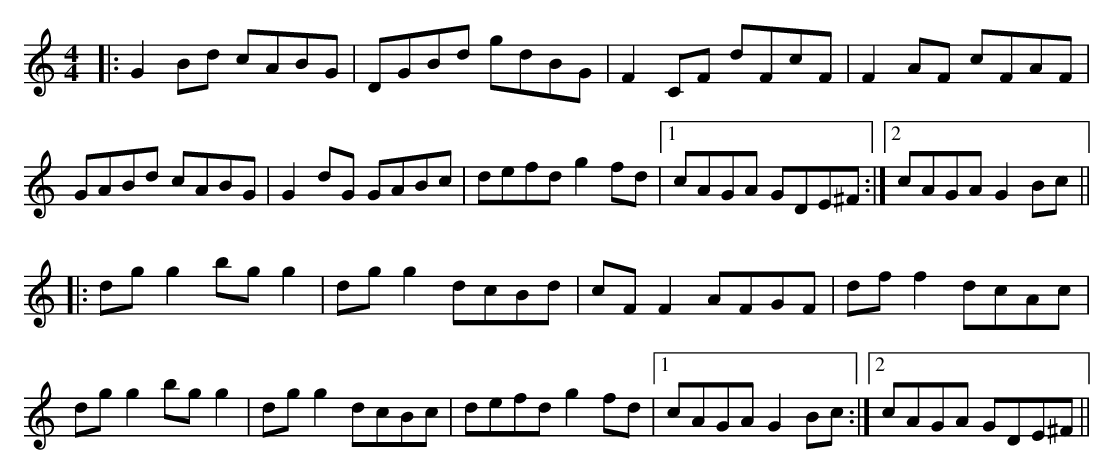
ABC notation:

X:1
M:4/4
K:Gmix
|:G2Bd cABG|DGBd gdBG|F2CF dFcF|F2AF cFAF|
GABd cABG|G2dG GABc|defd g2fd|1 cAGA GDE^F:|2 cAGA G2 Bc||
|:dgg2 bgg2|dgg2 dcBd|cFF2 AFGF|dff2 dcAc|
dgg2 bgg2|dgg2 dcBc|defd g2fd|1 cAGA G2Bc:|2 cAGA GDE^F||
